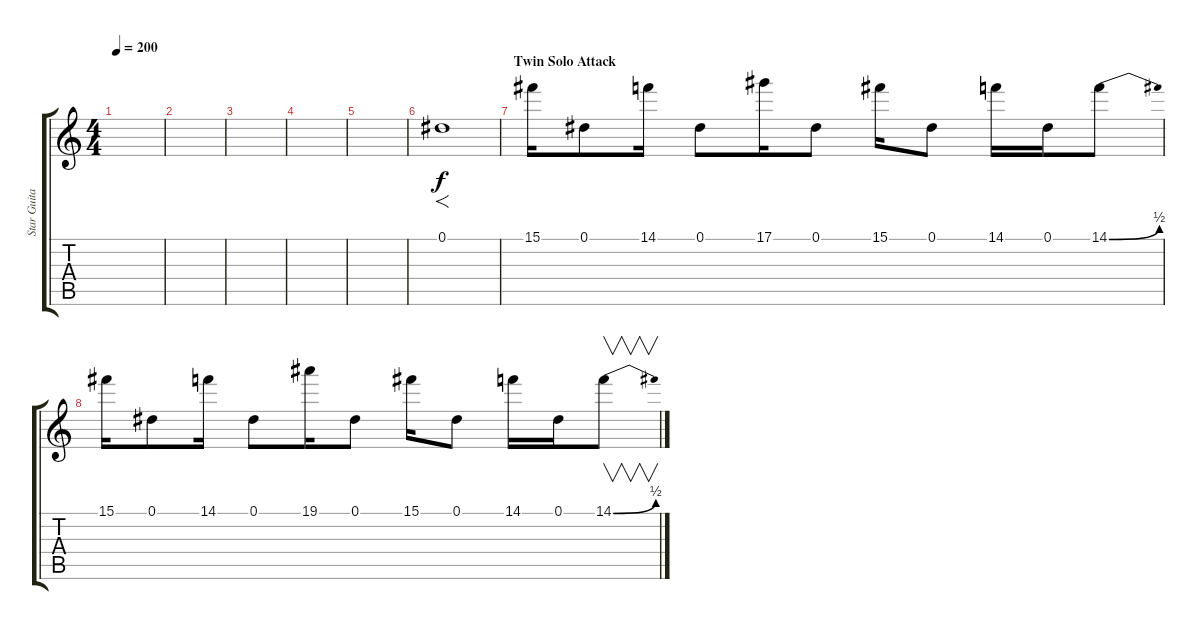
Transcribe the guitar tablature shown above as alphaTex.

\track ("Star Guitarist" "Star Guita") {instrument distortionguitar}
\staff {score tabs}
\tuning (Eb4 Bb3 Gb3 Db3 Ab2 Eb2) {hide}
\ts (4 4)
\tempo 200
\clef g2
\ks c
|
|
|
|
|
0.1.1{f} |
\section ("" "Twin Solo Attack")
15.1.16 0.1.8 14.1.16 0.1.8 17.1.16 0.1.8 15.1.16 0.1.8 14.1.16 0.1.16 14.1{be (bend 0 0 60 2)}.8 |
15.1.16 0.1.8 14.1.16 0.1.8 19.1.16 0.1.8 15.1.16 0.1.8 14.1.16 0.1.16 14.1{be (bend 0 0 60 2)}.8{v instrument guitarharmonics}
